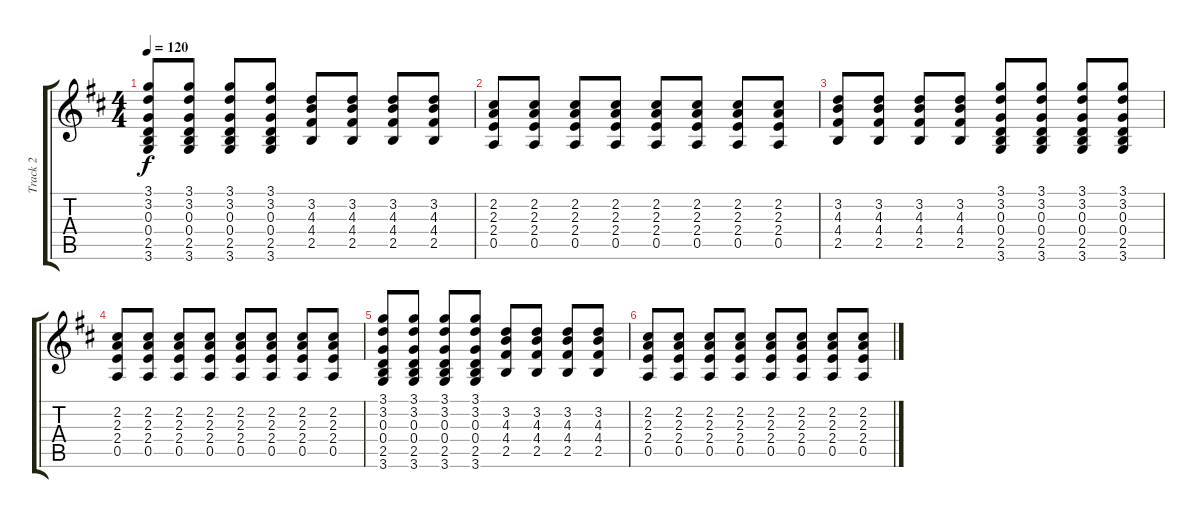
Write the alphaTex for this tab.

\track ("Track 2" "Track 2") {instrument electricguitarmuted}
\staff {score tabs}
\tuning (E4 B3 G3 D3 A2 E2) {hide}
\ts (4 4)
\tempo 120
\clef g2
\ks d
(3.1 3.2 0.3 0.4 2.5 3.6).8{dy f} (3.1 3.2 0.3 0.4 2.5 3.6).8 (3.1 3.2 0.3 0.4 2.5 3.6).8 (3.1 3.2 0.3 0.4 2.5 3.6).8 (3.2 4.3 4.4 2.5).8 (3.2 4.3 4.4 2.5).8 (3.2 4.3 4.4 2.5).8 (3.2 4.3 4.4 2.5).8 |
(2.2 2.3 2.4 0.5).8 (2.2 2.3 2.4 0.5).8 (2.2 2.3 2.4 0.5).8 (2.2 2.3 2.4 0.5).8 (2.2 2.3 2.4 0.5).8 (2.2 2.3 2.4 0.5).8 (2.2 2.3 2.4 0.5).8 (2.2 2.3 2.4 0.5).8 |
(3.2 4.3 4.4 2.5).8 (3.2 4.3 4.4 2.5).8 (3.2 4.3 4.4 2.5).8 (3.2 4.3 4.4 2.5).8 (3.1 3.2 0.3 0.4 2.5 3.6).8 (3.1 3.2 0.3 0.4 2.5 3.6).8 (3.1 3.2 0.3 0.4 2.5 3.6).8 (3.1 3.2 0.3 0.4 2.5 3.6).8 |
(2.2 2.3 2.4 0.5).8 (2.2 2.3 2.4 0.5).8 (2.2 2.3 2.4 0.5).8 (2.2 2.3 2.4 0.5).8 (2.2 2.3 2.4 0.5).8 (2.2 2.3 2.4 0.5).8 (2.2 2.3 2.4 0.5).8 (2.2 2.3 2.4 0.5).8 |
(3.1 3.2 0.3 0.4 2.5 3.6).8 (3.1 3.2 0.3 0.4 2.5 3.6).8 (3.1 3.2 0.3 0.4 2.5 3.6).8 (3.1 3.2 0.3 0.4 2.5 3.6).8 (3.2 4.3 4.4 2.5).8 (3.2 4.3 4.4 2.5).8 (3.2 4.3 4.4 2.5).8 (3.2 4.3 4.4 2.5).8 |
(2.2 2.3 2.4 0.5).8 (2.2 2.3 2.4 0.5).8 (2.2 2.3 2.4 0.5).8 (2.2 2.3 2.4 0.5).8 (2.2 2.3 2.4 0.5).8 (2.2 2.3 2.4 0.5).8 (2.2 2.3 2.4 0.5).8 (2.2 2.3 2.4 0.5).8
